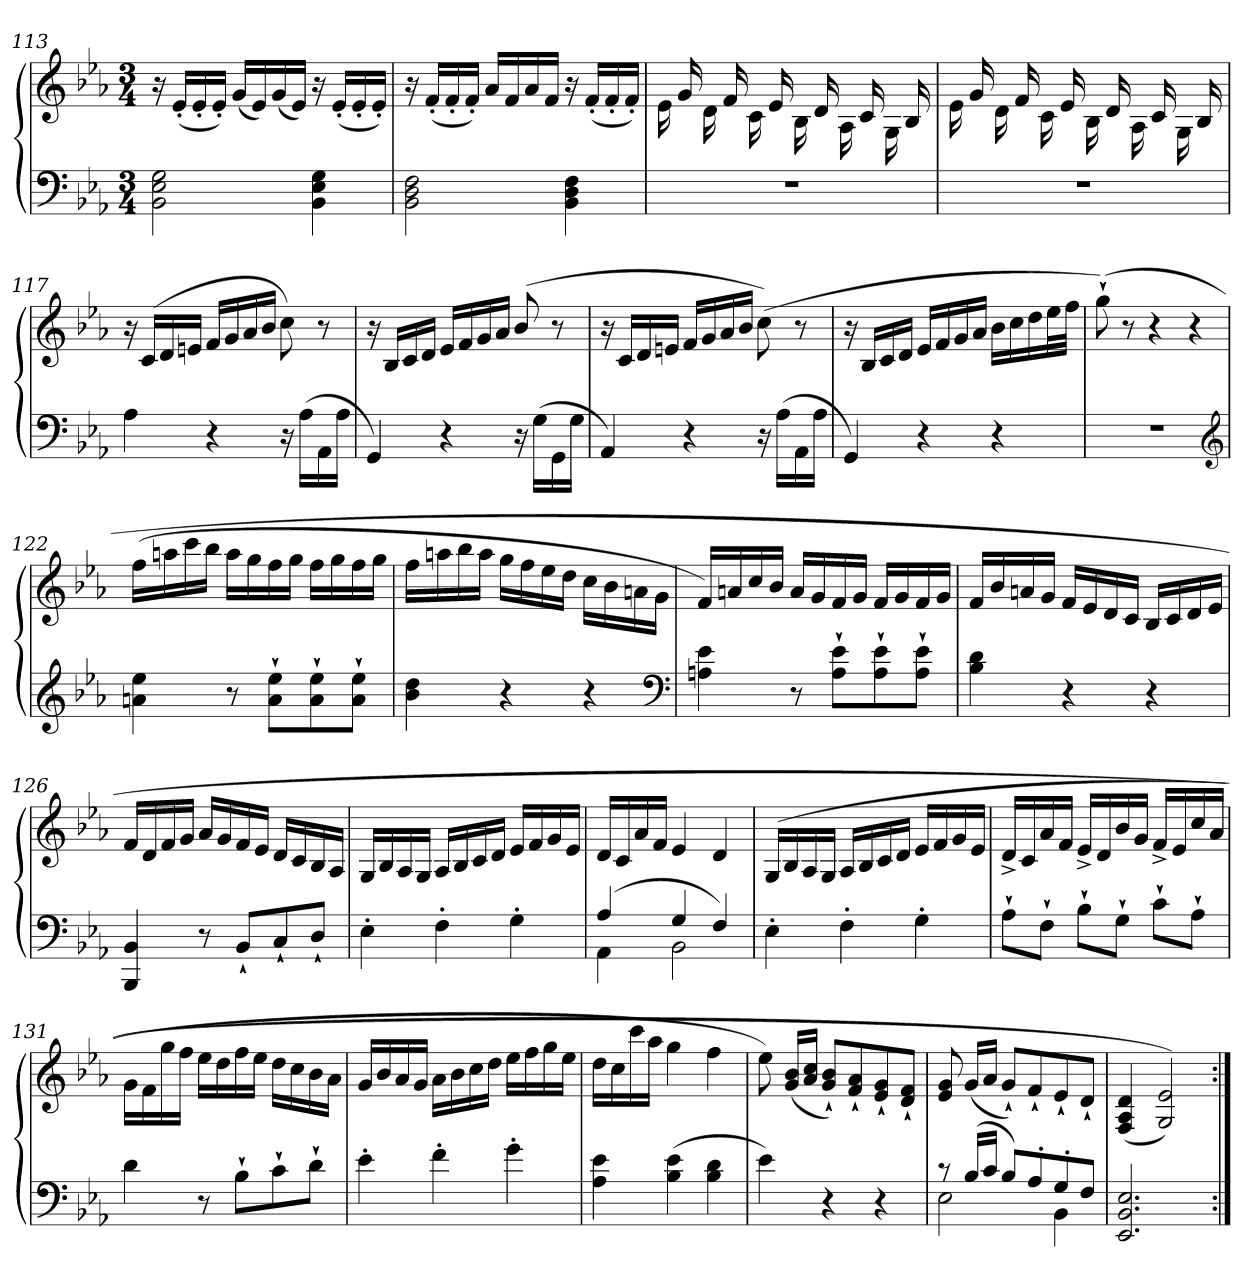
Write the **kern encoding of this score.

**kern	**kern
*part1	*part1
*staff2	*staff1
*clefF4	*clefG2
*k[b-e-a-]	*k[b-e-a-]
*E-:	*E-:
*M3/4	*M3/4
=113	=113
2BB-\ 2E-\ 2G\	16r
.	(16e-'/LL
.	16e-'/
.	16e-'/JJ)
.	(16g/LL
.	16e-/)
.	(16g/
.	16e-/JJ)
4BB-\ 4E-\ 4G\	16r
.	(16e-'/LL
.	16e-'/
.	16e-'/JJ)
=114	=114
2BB-\ 2D\ 2F\	16r
.	(16f'/LL
.	16f'/
.	16f'/JJ)
.	16a-/LL
.	16f/
.	16a-/
.	16f/JJ
4BB-\ 4D\ 4F\	16r
.	(16f'/LL
.	16f'/
.	16f'/JJ)
=115	=115
2.r	16e-\
.	16g/
.	16d\
.	16f/
.	16c\
.	16e-/
.	16B-\
.	16d/
.	16A-\
.	16c/
.	16G\
.	16B-/
=116	=116
2.r	16e-\
.	16g/
.	16d\
.	16f/
.	16c\
.	16e-/
.	16B-\
.	16d/
.	16A-\
.	16c/
.	16G\
.	16B-/
=117	=117
4A-\	16r
.	(16c/LL
.	16d/
.	16en/JJ
4r	16f/LL
.	16g/
.	16a-/
.	16b-/JJ
16r	8cc\)
(16A-\LL	.
16AA-\	8r
16A-\JJ	.
=118	=118
4GG/)	16r
.	16B-/LL
.	16c/
.	16d/JJ
4r	16e-/LL
.	16f/
.	16g/
.	16a-/JJ
16r	(8b-/
(16G\LL	.
16GG\	8r
16G\JJ	.
=119	=119
4AA-/)	16r
.	16c/LL
.	16d/
.	16en/JJ
4r	16f/LL
.	16g/
.	16a-/
.	16b-/JJ
16r	(8cc\)
(16A-\LL	.
16AA-\	8r
16A-\JJ	.
=120	=120
4GG/)	16r
.	16B-/LL
.	16c/
.	16d/JJ
4r	16e-/LL
.	16f/
.	16g/
.	16a-/JJ
4r	16b-\LL
.	16cc\
.	16dd\
.	32ee-\L
.	32ff\JJJ
=121	=121
2.r	(8gg`\)
.	8r
.	4r
.	4r
*clefG2	*
=122	=122
4an\ 4ee-\	(16ff\LL
.	16aan\
.	16ccc\
.	16bb-\JJ
8r	16aa\LL
.	16gg\
8a`\ 8ee-`\L	16ff\
.	16gg\JJ
8a`\ 8ee-`\	16ff\LL
.	16gg\
8a`\ 8ee-`\J	16ff\
.	16gg\JJ
=123	=123
4b-\ 4dd\	16ff\LL
.	16aan\
.	16bb-\
.	16aa\JJ
4r	16gg\LL
.	16ff\
.	16ee-\
.	16dd\JJ
4r	16cc\LL
.	16b-\
.	16an\
.	16g\JJ
*clefF4	*
=124	=124
4An\ 4e-\	16f/LL)
.	16an/
.	16cc/
.	16b-/JJ
8r	16a/LL
.	16g/
8A`\ 8e-`\L	16f/
.	16g/JJ
8A`\ 8e-`\	16f/LL
.	16g/
8A`\ 8e-`\J	16f/
.	16g/JJ
=125	=125
4B-\ 4d\	16f/LL
.	16b-/
.	16an/
.	16g/JJ
4r	16f/LL
.	16e-/
.	16d/
.	16c/JJ
4r	16B-/LL
.	16c/
.	16d/
.	16e-/JJ
=126	=126
4BBB-/ 4BB-/	16f/LL
.	16d/
.	16f/
.	16g/JJ
8r	16a-/LL
.	16g/
8BB-`/L	16f/
.	16e-/JJ
8C`/	16d/LL
.	16c/
8D`/J	16B-/
.	16A-/JJ
=127	=127
4E-'\	16G/LL
.	16B-/
.	16A-/
.	16G/JJ
4F'\	16A-/LL
.	16B-/
.	16c/
.	16d/JJ
4G'\	16e-/LL
.	16f/
.	16g/
.	16e-/JJ
=128	=128
*^	*
(4A-/	4AA-\	16d/LL
.	.	16c/
.	.	16a-/
.	.	16f/JJ
4G/	2BB-\	4e-/
4F/)	.	4d/
*v	*v	*
=129	=129
4E-'\	(16G/LL
.	16B-/
.	16A-/
.	16G/JJ
4F'\	16A-/LL
.	16B-/
.	16c/
.	16d/JJ
4G'\	16e-/LL
.	16f/
.	16g/
.	16e-/JJ
=130	=130
8A-`\L	16d^/LL
.	16c/
8F`\J	16a-/
.	16f/JJ
8B-`\L	16e-^/LL
.	16d/
8G`\J	16b-/
.	16g/JJ
8c`\L	16f^/LL
.	16e-/
8A-`\J	16cc/
.	16a-/JJ
=131	=131
4d\	16g\LL
.	16f\
.	16gg\
.	16ff\JJ
8r	16ee-\LL
.	16dd\
8B-`\L	16ff\
.	16ee-\JJ
8c`\	16dd\LL
.	16cc\
8d`\J	16b-\
.	16a-\JJ
=132	=132
4e-'\	16g/LL
.	16b-/
.	16a-/
.	16g/JJ
4f'\	16a-\LL
.	16b-\
.	16cc\
.	16dd\JJ
4g'\	16ee-\LL
.	16ff\
.	16gg\
.	16ee-\JJ
=133	=133
4A-\ 4e-\	16dd\LL
.	16cc\
.	16ccc\
.	16aa-\JJ
(4B-\ 4e-\	4gg\
4B-\ 4d\	4ff\
=134	=134
4e-\)	8ee-\)
.	(16g/ 16b-/LL
.	16a-/ 16cc/JJ
4r	8g`/ 8b-`/L)
.	8f`/ 8a-`/
4r	8e-`/ 8g`/
.	8d`/ 8f`/J
=135	=135
*^	*
8r	2E-\	8e-/ 8g/
(16B-/LL	.	(16g/LL
16c/JJ	.	16a-/JJ
8B-/L)	.	8g`/L)
8A-'/	.	8f`/
8G'/	4BB-\	8e-`/
8F/J	.	8d`/J
*v	*v	*
=136	=136
2.EE-/ 2.BB-/ 2.E-/	(4F/ 4A-/ 4d/
.	2G/ 2e-/))
=:|!	=:|!
*-	*-
